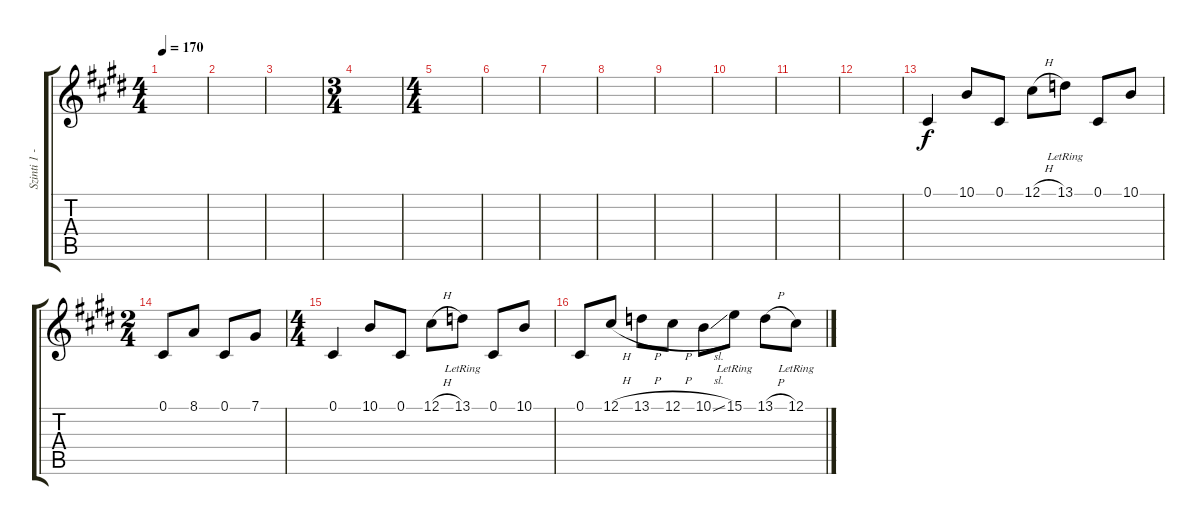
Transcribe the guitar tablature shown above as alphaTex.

\track ("Szinti 1 - Lead, Szóló" "Szinti 1 -") {instrument lead1square}
\staff {score tabs}
\tuning (Db4 Ab3 E3 B2 Gb2 Db2) {hide}
\ts (4 4)
\tempo 170
\clef g2
\ks c#minor
|
|
|
\ts (3 4)
|
\ts (4 4)
|
|
|
|
|
|
|
|
0.1.4 10.1.8 0.1.8 12.1{h}.8 13.1{lr}.8 0.1.8 10.1.8 |
\ts (2 4)
0.1.8 8.1.8 0.1.8 7.1.8 |
\ts (4 4)
0.1.4 10.1.8 0.1.8 12.1{h}.8 13.1{lr}.8 0.1.8 10.1.8 |
0.1.8 12.1{h}.8 13.1{h}.8 12.1{h}.8 10.1{sl}.8 15.1{lr}.8 13.1{h}.8 12.1{lr}.8
